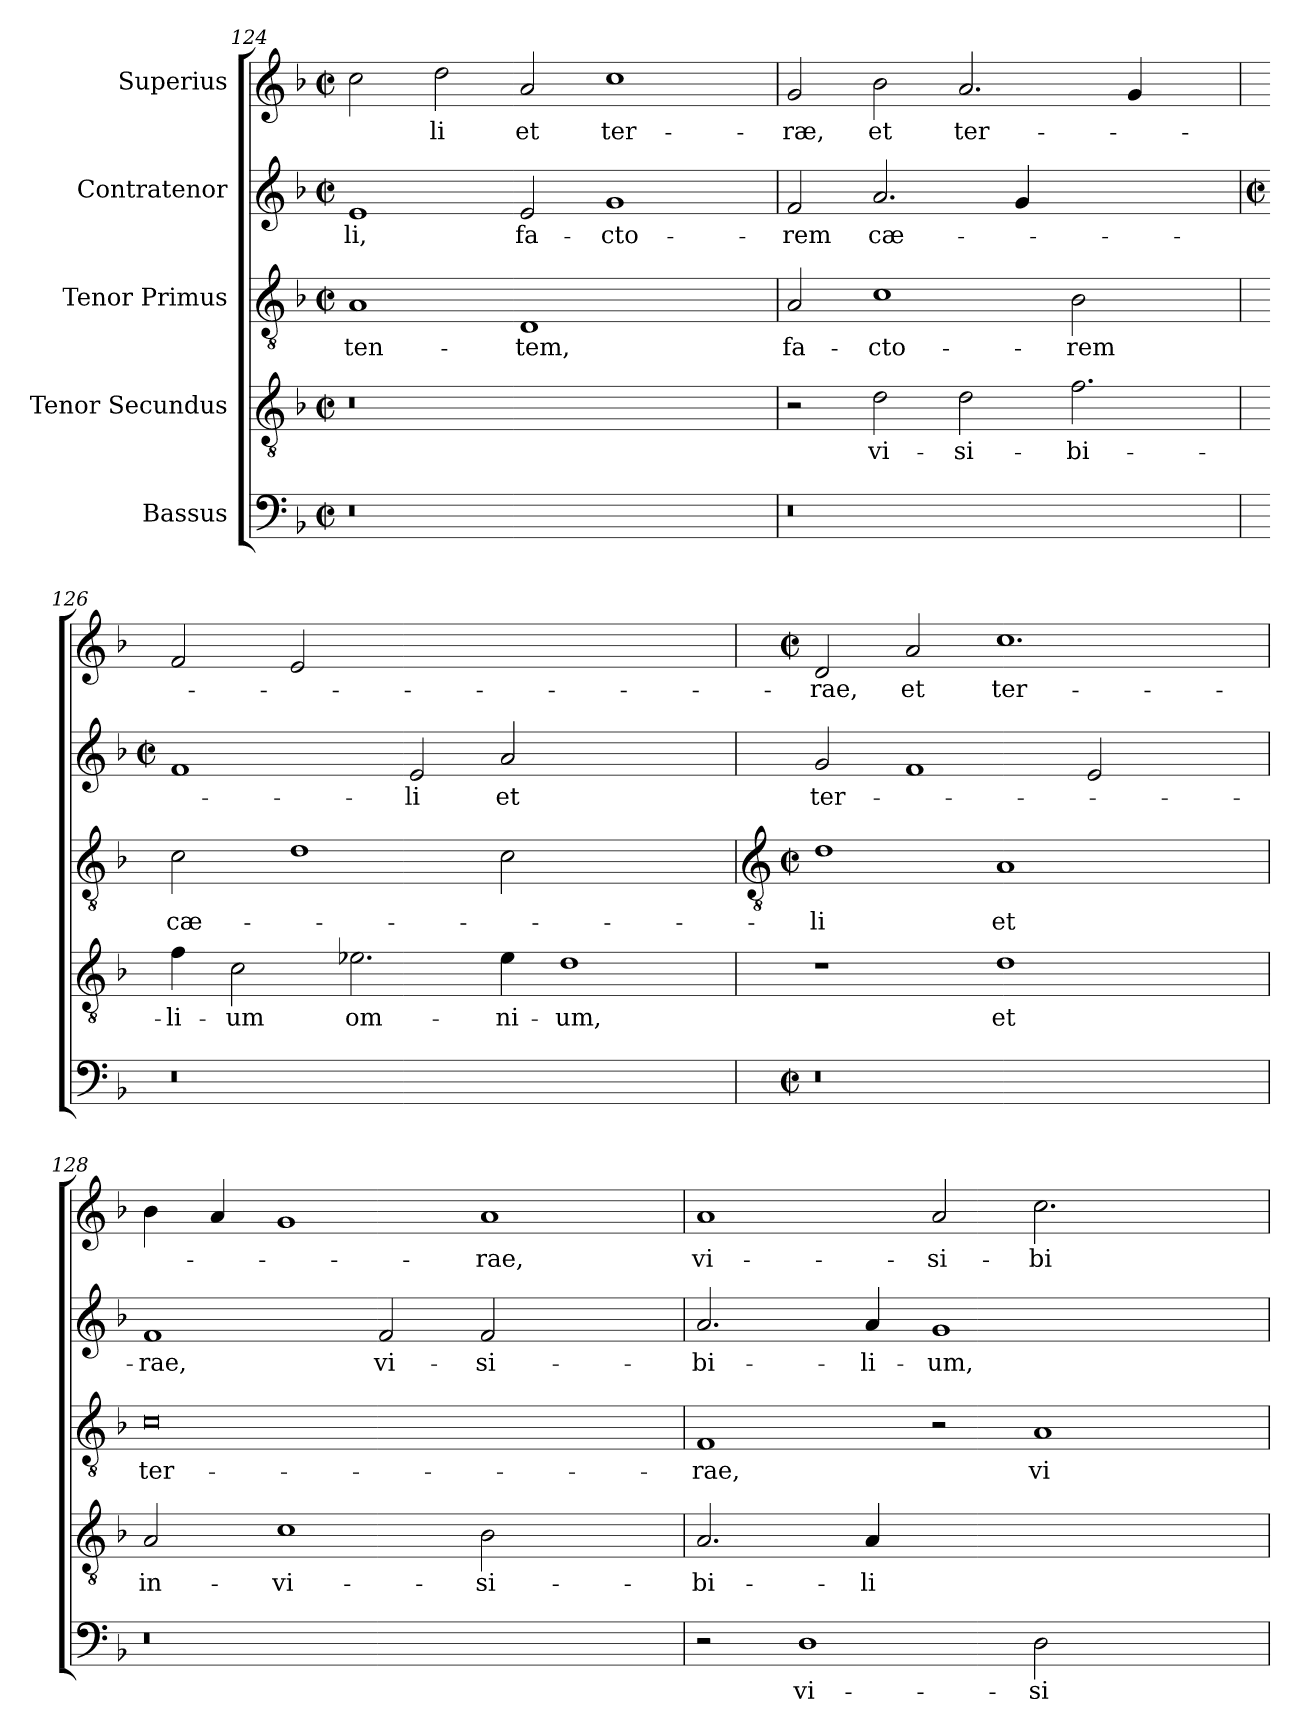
**kern	**text	**kern	**text	**kern	**text	**kern	**text	**kern	**text
*part5	*part5	*part4	*part4	*part3	*part3	*part2	*part2	*part1	*part1
*staff5	*staff5	*staff4	*staff4	*staff3	*staff3	*staff2	*staff2	*staff1	*staff1
*I"Bassus	*	*I"Tenor Secundus	*	*I"Tenor Primus	*	*I"Contratenor	*	*I"Superius	*
*clefF4	*	*clefGv2	*	*clefGv2	*	*clefG2	*	*clefG2	*
*k[b-]	*	*k[b-]	*	*k[b-]	*	*k[b-]	*	*k[b-]	*
*F:	*	*F:	*	*F:	*	*F:	*	*F:	*
*M4/2	*	*M4/2	*	*M4/2	*	*M4/2	*	*M4/2	*
*met(c|)	*	*met(c|)	*	*met(c|)	*	*met(c|)	*	*met(c|)	*
=124	=124	=124	=124	=124	=124	=124	=124	=124	=124
!	!	!	!	!	!LO:LY:b	!	!LO:LY:b	!	!
0r	.	0r	.	1A	-ten-	1e	li,	2cc	.
!	!	!	!	!	!	!	!	!	!LO:LY:b
.	.	.	.	.	.	.	.	2dd	-li
!	!	!	!	!	!LO:LY:b	!	!LO:LY:b	!	!LO:LY:b
.	.	.	.	1D	-tem,	2e	fa-	2a	et
!	!	!	!	!	!	!	!LO:LY:b	!	!LO:LY:b
.	.	.	.	.	.	1g	-cto-	1cc	ter-
2ryy	.	2ryy	.	2ryy	.	.	.	.	.
=125	=125	=125	=125	=125	=125	=125	=125	=125	=125
!	!	!	!	!	!LO:LY:b	!	!LO:LY:b	!	!LO:LY:b
0r	.	2r	.	2A	fa-	2f	-rem	2g	-ræ,
!	!	!	!LO:LY:b	!	!LO:LY:b	!	!LO:LY:b	!	!LO:LY:b
.	.	2d	vi-	1c	-cto-	2.a	cæ-	2b-	et
!	!	!	!LO:LY:b	!	!	!	!	!	!LO:LY:b
.	.	2d	-si-	.	.	.	.	2.a	ter-
.	.	.	.	.	.	4g	.	.	.
!	!	!	!LO:LY:b	!	!LO:LY:b	!	!	!	!
.	.	2.f	-bi-	2B-	-rem	2.ryy	.	.	.
.	.	.	.	.	.	.	.	4g	.
4ryy	.	.	.	4ryy	.	.	.	4ryy	.
!!LO:LB:g=z
=126	=126	=126	=126	=126	=126	=126	=126	=126	=126
*	*	*	*	*	*	*M4/2	*	*	*
*	*	*	*	*	*	*met(c|)	*	*	*
!	!	!	!LO:LY:b	!	!LO:LY:b	!	!	!	!
0r	.	4f	-li-	2c	cæ-	1f	.	2f	.
!	!	!	!LO:LY:b	!	!	!	!	!	!
.	.	2c	-um	.	.	.	.	.	.
.	.	.	.	1d	.	.	.	2e	.
!	!	!	!LO:LY:b	!	!	!	!	!	!
.	.	2.e-X	om-	.	.	.	.	.	.
!	!	!	!	!	!	!	!LO:LY:b	!	!
.	.	.	.	.	.	2e	-li	1..ryy	.
!	!	!	!LO:LY:b	!	!	!	!LO:LY:b	!	!
.	.	4e-	-ni-	2c	.	2a	et	.	.
!	!	!	!LO:LY:b	!	!	!	!	!	!
.	.	1d	-um,	.	.	.	.	.	.
2.ryy	.	.	.	2.ryy	.	2.ryy	.	.	.
!!LO:LB:g=z
=127	=127	=127	=127	=127	=127	=127	=127	=127	=127
*	*	*	*	*clefGv2	*	*	*	*	*
*M4/2	*	*	*	*M4/2	*	*	*	*M4/2	*
*met(c|)	*	*	*	*met(c|)	*	*	*	*met(c|)	*
!	!	!	!	!	!LO:LY:b	!	!LO:LY:b	!	!LO:LY:b
0r	.	1r	.	1d	-li	2g	ter-	2d	-rae,
!	!	!	!	!	!	!	!	!	!LO:LY:b
.	.	.	.	.	.	1f	.	2a	et
!	!	!	!LO:LY:b	!	!LO:LY:b	!	!	!	!LO:LY:b
.	.	1d	et	1A	et	.	.	1.cc	ter-
.	.	.	.	.	.	2e	.	.	.
2ryy	.	2ryy	.	2ryy	.	2ryy	.	.	.
=128	=128	=128	=128	=128	=128	=128	=128	=128	=128
!	!	!	!LO:LY:b	!	!LO:LY:b	!	!LO:LY:b	!	!
0r	.	2A	in-	0c	ter-	1f	-rae,	4b-	.
.	.	.	.	.	.	.	.	4a	.
!	!	!	!LO:LY:b	!	!	!	!	!	!
.	.	1c	-vi-	.	.	.	.	1g	.
!	!	!	!	!	!	!	!LO:LY:b	!	!
.	.	.	.	.	.	2f	vi-	.	.
!	!	!	!LO:LY:b	!	!	!	!LO:LY:b	!	!LO:LY:b
.	.	2B-	-si-	.	.	2f	-si-	1a	-rae,
2ryy	.	2ryy	.	2ryy	.	2ryy	.	.	.
=129	=129	=129	=129	=129	=129	=129	=129	=129	=129
!	!	!	!LO:LY:b	!	!LO:LY:b	!	!LO:LY:b	!	!LO:LY:b
2r	.	2.A	-bi-	1F	-rae,	2.a	-bi-	1a	vi-
!	!LO:LY:b	!	!	!	!	!	!	!	!
1D	vi-	.	.	.	.	.	.	.	.
!	!	!	!LO:LY:b	!	!	!	!LO:LY:b	!	!
.	.	4A	-li-	.	.	4a	-li-	.	.
!	!	!	!	!	!	!	!LO:LY:b	!	!LO:LY:b
.	.	1.ryy	.	2r	.	1g	-um,	2a	-si-
!	!LO:LY:b	!	!	!	!LO:LY:b	!	!	!	!LO:LY:b
2D	-si-	.	.	1A	vi-	.	.	2.cc	-bi-
2ryy	.	.	.	.	.	2ryy	.	.	.
.	.	.	.	.	.	.	.	4ryy	.
=	=	=	=	=	=	=	=	=	=
*-	*-	*-	*-	*-	*-	*-	*-	*-	*-
